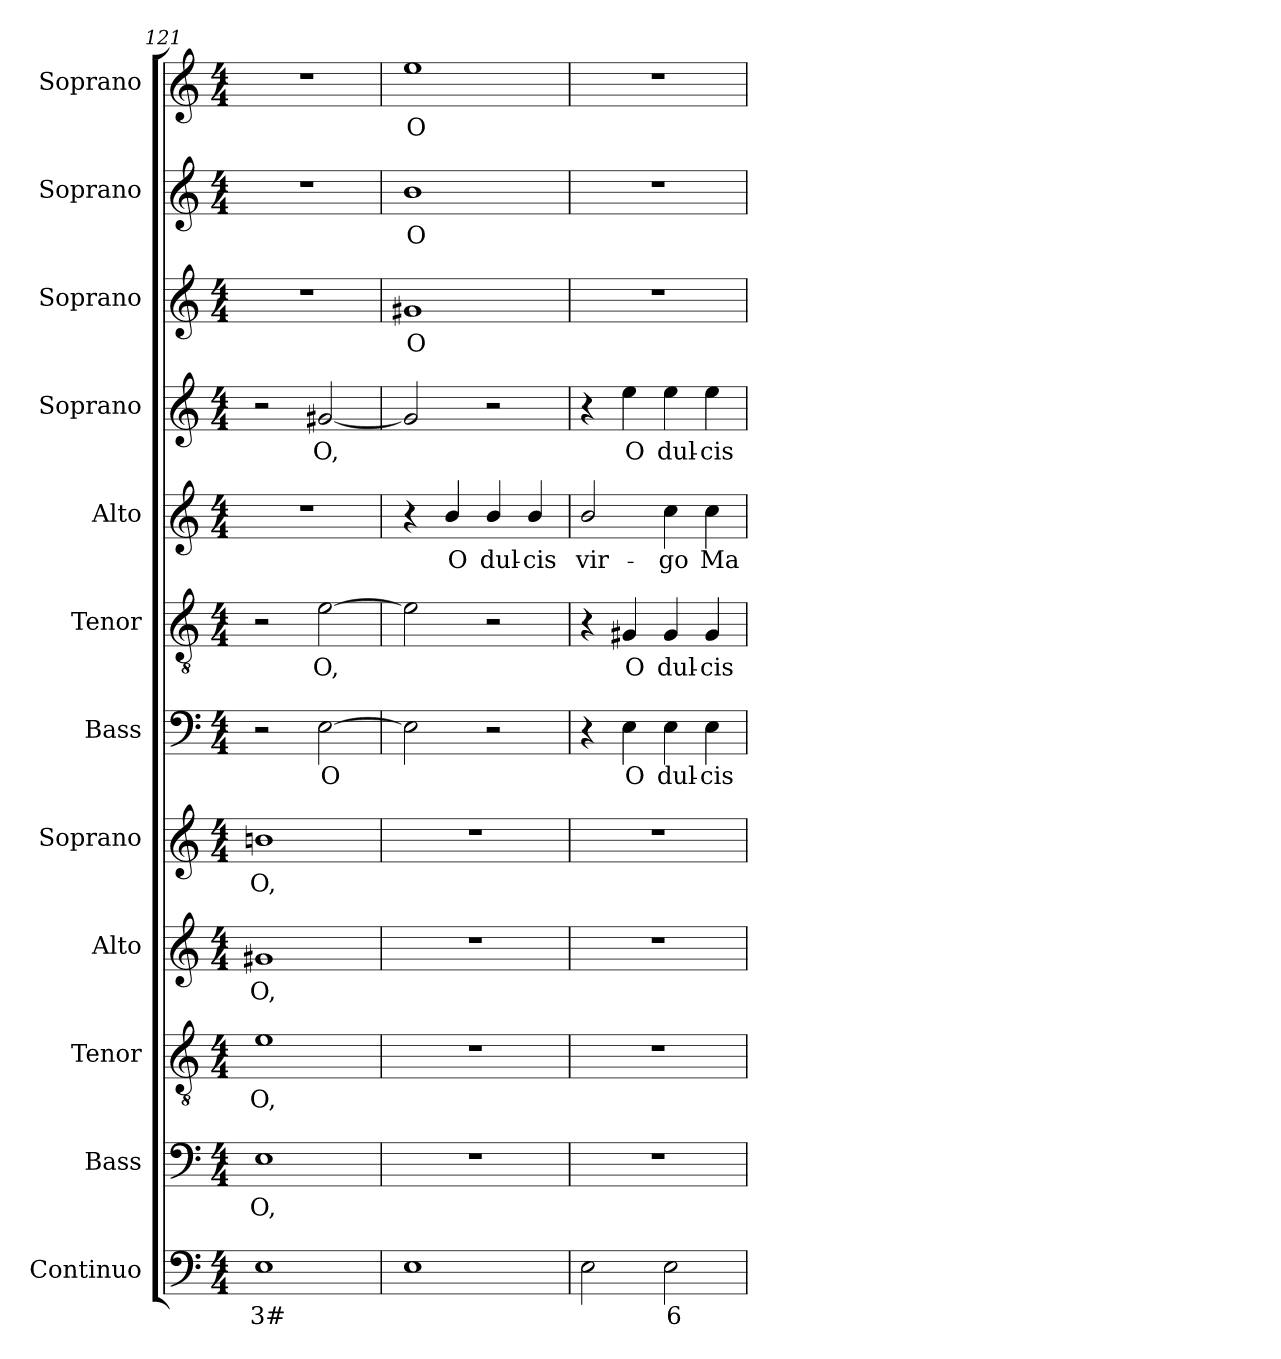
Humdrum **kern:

**kern	**text	**kern	**text	**kern	**text	**kern	**text	**kern	**text	**kern	**text	**kern	**text	**kern	**text	**kern	**text	**kern	**text	**kern	**text	**kern	**text
*part12	*part12	*part11	*part11	*part10	*part10	*part9	*part9	*part8	*part8	*part7	*part7	*part6	*part6	*part5	*part5	*part4	*part4	*part3	*part3	*part2	*part2	*part1	*part1
*staff12	*staff12	*staff11	*staff11	*staff10	*staff10	*staff9	*staff9	*staff8	*staff8	*staff7	*staff7	*staff6	*staff6	*staff5	*staff5	*staff4	*staff4	*staff3	*staff3	*staff2	*staff2	*staff1	*staff1
*I"Continuo	*	*I"Bass	*	*I"Tenor	*	*I"Alto	*	*I"Soprano	*	*I"Bass	*	*I"Tenor	*	*I"Alto	*	*I"Soprano	*	*I"Soprano	*	*I"Soprano	*	*I"Soprano	*
*I'Cont.	*	*I'B.	*	*I'T.	*	*I'A.	*	*I'S.	*	*I'B.	*	*I'T.	*	*I'A.	*	*I'S.	*	*I'S.	*	*I'S.	*	*I'S.	*
*clefF4	*	*clefF4	*	*clefGv2	*	*clefG2	*	*clefG2	*	*clefF4	*	*clefGv2	*	*clefG2	*	*clefG2	*	*clefG2	*	*clefG2	*	*clefG2	*
*	*	*	*	*ITrd7c12	*	*	*	*	*	*	*	*ITrd7c12	*	*	*	*	*	*	*	*	*	*	*
*k[]	*	*k[]	*	*k[]	*	*k[]	*	*k[]	*	*k[]	*	*k[]	*	*k[]	*	*k[]	*	*k[]	*	*k[]	*	*k[]	*
*C:	*	*C:	*	*C:	*	*C:	*	*C:	*	*C:	*	*C:	*	*C:	*	*C:	*	*C:	*	*C:	*	*C:	*
*M4/4	*	*M4/4	*	*M4/4	*	*M4/4	*	*M4/4	*	*M4/4	*	*M4/4	*	*M4/4	*	*M4/4	*	*M4/4	*	*M4/4	*	*M4/4	*
=121	=121	=121	=121	=121	=121	=121	=121	=121	=121	=121	=121	=121	=121	=121	=121	=121	=121	=121	=121	=121	=121	=121	=121
!	!LO:LY:b:color=#000000	!	!	!	!	!	!	!	!	!	!	!	!	!	!	!	!	!	!	!	!	!	!
!	!	!	!LO:LY:b:color=#000000	!	!	!	!	!	!	!	!	!	!	!	!	!	!	!	!	!	!	!	!
!	!	!	!	!	!LO:LY:b:color=#000000	!	!	!	!	!	!	!	!	!	!	!	!	!	!	!	!	!	!
!	!	!	!	!	!	!	!LO:LY:b:color=#000000	!	!	!	!	!	!	!	!	!	!	!	!	!	!	!	!
!	!	!	!	!	!	!	!	!	!LO:LY:b:color=#000000	!	!	!	!	!	!	!	!	!	!	!	!	!	!
1Ei	3#	1Ei	O,	1Ei	O,	1g#Xi	O,	1bni	O,	2r	.	2r	.	1r	.	2r	.	1r	.	1r	.	1r	.
!	!	!	!	!	!	!	!	!	!	!	!LO:LY:b:color=#000000	!	!	!	!	!	!	!	!	!	!	!	!
!	!	!	!	!	!	!	!	!	!	!	!	!	!LO:LY:b:color=#000000	!	!	!	!	!	!	!	!	!	!
!	!	!	!	!	!	!	!	!	!	!	!	!	!	!	!	!	!LO:LY:b:color=#000000	!	!	!	!	!	!
.	.	.	.	.	.	.	.	.	.	[>2Ei\	O	[>2Ei\	O,	.	.	[<2g#Xi/	O,	.	.	.	.	.	.
=122	=122	=122	=122	=122	=122	=122	=122	=122	=122	=122	=122	=122	=122	=122	=122	=122	=122	=122	=122	=122	=122	=122	=122
!	!	!	!	!	!	!	!	!	!	!	!	!	!	!	!	!	!	!	!LO:LY:b:color=#000000	!	!	!	!
!	!	!	!	!	!	!	!	!	!	!	!	!	!	!	!	!	!	!	!	!	!LO:LY:b:color=#000000	!	!
!	!	!	!	!	!	!	!	!	!	!	!	!	!	!	!	!	!	!	!	!	!	!	!LO:LY:b:color=#000000
1Ei	.	1r	.	1r	.	1r	.	1r	.	2Ei\]	.	2Ei\]	.	4r	.	2g#i/]	.	1g#Xi	O	1bi	O	1eei	O
!	!	!	!	!	!	!	!	!	!	!	!	!	!	!	!LO:LY:b:color=#000000	!	!	!	!	!	!	!	!
.	.	.	.	.	.	.	.	.	.	.	.	.	.	4bi/	O	.	.	.	.	.	.	.	.
!	!	!	!	!	!	!	!	!	!	!	!	!	!	!	!LO:LY:b:color=#000000	!	!	!	!	!	!	!	!
.	.	.	.	.	.	.	.	.	.	2r	.	2r	.	4bi/	dul-	2r	.	.	.	.	.	.	.
!	!	!	!	!	!	!	!	!	!	!	!	!	!	!	!LO:LY:b:color=#000000	!	!	!	!	!	!	!	!
.	.	.	.	.	.	.	.	.	.	.	.	.	.	4bi/	-cis	.	.	.	.	.	.	.	.
=123	=123	=123	=123	=123	=123	=123	=123	=123	=123	=123	=123	=123	=123	=123	=123	=123	=123	=123	=123	=123	=123	=123	=123
!	!	!	!	!	!	!	!	!	!	!	!	!	!	!	!LO:LY:b:color=#000000	!	!	!	!	!	!	!	!
2Ei\	.	1r	.	1r	.	1r	.	1r	.	4r	.	4r	.	2bi/	vir-	4r	.	1r	.	1r	.	1r	.
!	!	!	!	!	!	!	!	!	!	!	!LO:LY:b:color=#000000	!	!	!	!	!	!	!	!	!	!	!	!
!	!	!	!	!	!	!	!	!	!	!	!	!	!LO:LY:b:color=#000000	!	!	!	!	!	!	!	!	!	!
!	!	!	!	!	!	!	!	!	!	!	!	!	!	!	!	!	!LO:LY:b:color=#000000	!	!	!	!	!	!
.	.	.	.	.	.	.	.	.	.	4Ei\	O	4GG#Xi/	O	.	.	4eei\	O	.	.	.	.	.	.
!	!LO:LY:b:color=#000000	!	!	!	!	!	!	!	!	!	!	!	!	!	!	!	!	!	!	!	!	!	!
!	!	!	!	!	!	!	!	!	!	!	!LO:LY:b:color=#000000	!	!	!	!	!	!	!	!	!	!	!	!
!	!	!	!	!	!	!	!	!	!	!	!	!	!LO:LY:b:color=#000000	!	!	!	!	!	!	!	!	!	!
!	!	!	!	!	!	!	!	!	!	!	!	!	!	!	!LO:LY:b:color=#000000	!	!	!	!	!	!	!	!
!	!	!	!	!	!	!	!	!	!	!	!	!	!	!	!	!	!LO:LY:b:color=#000000	!	!	!	!	!	!
2Ei\	6	.	.	.	.	.	.	.	.	4Ei\	dul-	4GG#i/	dul-	4cci\	-go	4eei\	dul-	.	.	.	.	.	.
!	!	!	!	!	!	!	!	!	!	!	!LO:LY:b:color=#000000	!	!	!	!	!	!	!	!	!	!	!	!
!	!	!	!	!	!	!	!	!	!	!	!	!	!LO:LY:b:color=#000000	!	!	!	!	!	!	!	!	!	!
!	!	!	!	!	!	!	!	!	!	!	!	!	!	!	!LO:LY:b:color=#000000	!	!	!	!	!	!	!	!
!	!	!	!	!	!	!	!	!	!	!	!	!	!	!	!	!	!LO:LY:b:color=#000000	!	!	!	!	!	!
.	.	.	.	.	.	.	.	.	.	4Ei\	-cis	4GG#i/	-cis	4cci\	Ma-	4eei\	-cis	.	.	.	.	.	.
=	=	=	=	=	=	=	=	=	=	=	=	=	=	=	=	=	=	=	=	=	=	=	=
*-	*-	*-	*-	*-	*-	*-	*-	*-	*-	*-	*-	*-	*-	*-	*-	*-	*-	*-	*-	*-	*-	*-	*-
